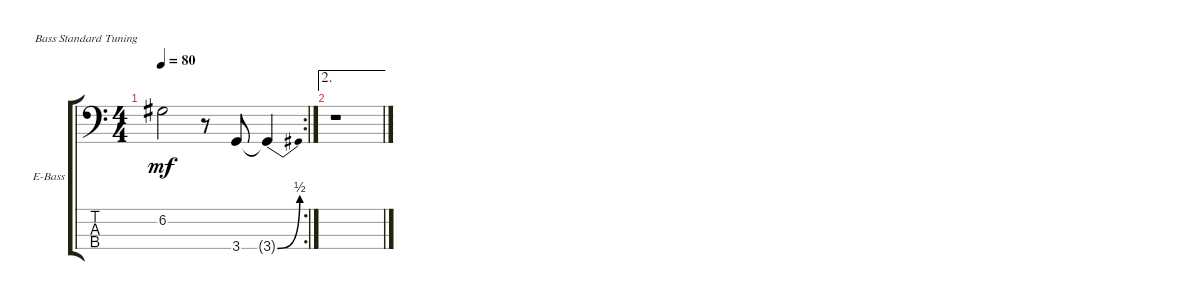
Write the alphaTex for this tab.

\defaultSystemsLayout 4
\bracketExtendMode groupsimilarinstruments
\firstSystemTrackNameOrientation horizontal
\otherSystemsTrackNameOrientation horizontal
\track ("Electric Bass" "E-Bass") {instrument electricbassfinger}
\staff {score tabs}
\tuning (G2 D2 A1 E1)
\rc 2
\ts (4 4)
\tempo 80
\clef f4
\ks c
6.2{t}.2{dy mf} r.8 3.4.8 3.4{be (bend 0 0 57 2) t}.4 |
\ae 2
r.1
